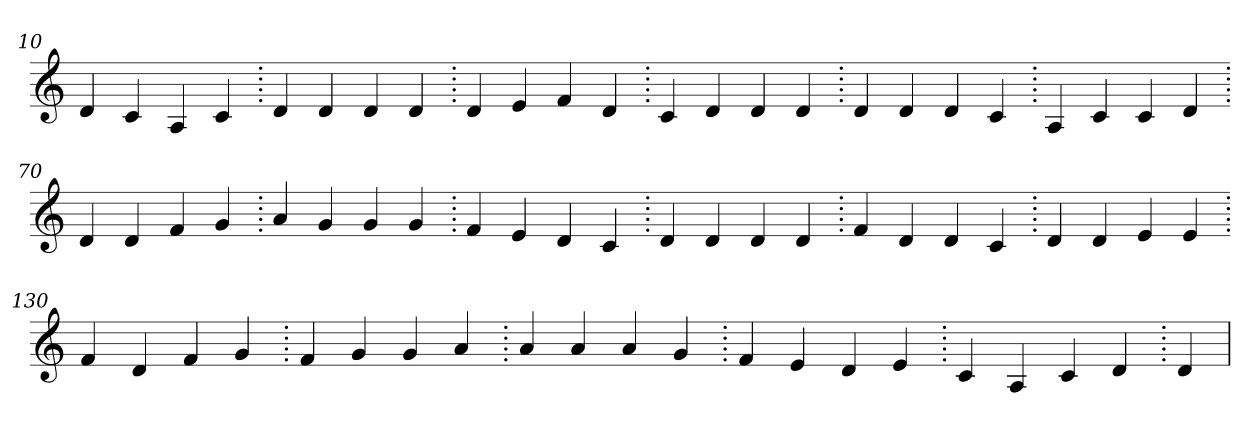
**kern
*part1
*staff1
*clefG2
=10.
4d
4c
4A
4c
=20.
4d
4d
4d
4d
=30.
4d
4e
4f
4d
=40.
4c
4d
4d
4d
=50.
4d
4d
4d
4c
=60.
4A
4c
4c
4d
=70.
4d
4d
4f
4g
=80.
4a
4g
4g
4g
=90.
4f
4e
4d
4c
=100.
4d
4d
4d
4d
=110.
4f
4d
4d
4c
=120.
4d
4d
4e
4e
=130.
4f
4d
4f
4g
=140.
4f
4g
4g
4a
=150.
4a
4a
4a
4g
=160.
4f
4e
4d
4e
=170.
4c
4A
4c
4d
=180.
4d
=
*-
